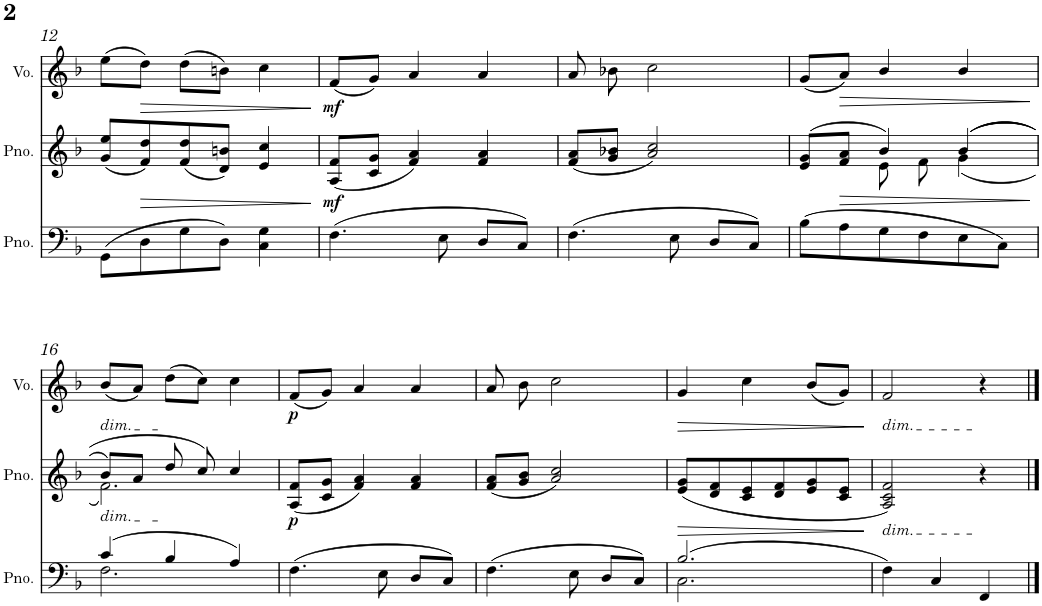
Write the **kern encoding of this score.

**kern	**kern	**dynam	**kern	**dynam
*part3	*part2	*part2	*part1	*part1
*staff3	*staff2	*staff2	*staff1	*staff1
*I"Piano	*I"Piano	*	*I"Voice	*
*I'Pno.	*I'Pno.	*	*I'Vo.	*
!!LO:PB:g=z
*clefF4	*clefG2	*	*clefG2	*
*k[b-]	*k[b-]	*	*k[b-]	*
*M3/4	*M3/4	*	*M3/4	*
=12	=12	=12	=12	=12
(8GG\L	(8g/ 8ee/L	.	(8ee\L	.
!	!	!LO:HP:b	!	!LO:HP:b
8D\	8f/ 8dd/)	>	8dd\J)	>
8G\	(8f/ 8dd/	.	(8dd\L	.
8D\J)	8d/ 8bn/J)	.	8bn\J)	.
4C\ 4G\	4e/ 4cc/	.	4cc\	.
.	.	]	.	]
=13	=13	=13	=13	=13
!	!	!LO:DY:b	!	!LO:DY:b
(4.F\	(8A/ 8f/L	mf	(8f/L	mf
.	8c/ 8g/J	.	8g/J)	.
.	4f/ 4a/)	.	4a/	.
8E\	.	.	.	.
8D/L	4f/ 4a/	.	4a/	.
8C/J)	.	.	.	.
=14	=14	=14	=14	=14
(4.F\	(8f/ 8a/L	.	8a/	.
.	8g/ 8b-X/J	.	8b-X\	.
.	2a/ 2cc/)	.	2cc\	.
8E\	.	.	.	.
8D/L	.	.	.	.
8C/J)	.	.	.	.
=15	=15	=15	=15	=15
*	*^	*	*	*
(8B-\L	(8e/ 8g/L	4ryy	.	(8g/L	.
!	!	!	!LO:HP:b	!	!LO:HP:b
8A\	8f/ 8a/J	.	>	8a/J)	>
8G\	4b-/)	8e\	.	4b-/	.
8F\	.	8f\	.	.	.
8E\	((4b-/	(4g\	.	4b-/	.
8C\J)	.	.	.	.	.
*	*v	*v	*	*	*
.	.	]	.	]
!!LO:LB:g=z
=16	=16	=16	=16	=16
*^	*^	*	*	*
!	!	!	!	!	!LO:TX:b:i:t=dim.	!
!	!	!LO:TX:b:i:t=dim.	!	!	!	!
(4c/	2.F\	8b-/L)	2.f\)	.	(8b-/L	.
.	.	8a/J	.	.	8a/J)	.
4B-/	.	8dd/	.	.	(8dd\L	.
.	.	8cc/)	.	.	8cc\J)	.
4A/)	.	4cc/	.	.	4cc\	.
*v	*v	*	*	*	*	*
*	*v	*v	*	*	*
=17	=17	=17	=17	=17
!	!	!LO:DY:b	!	!LO:DY:b
(4.F\	(8A/ 8f/L	p	(8f/L	p
.	8c/ 8g/J	.	8g/J)	.
.	4f/ 4a/)	.	4a/	.
8E\	.	.	.	.
8D/L	4f/ 4a/	.	4a/	.
8C/J)	.	.	.	.
=18	=18	=18	=18	=18
(4.F\	(8f/ 8a/L	.	8a/	.
.	8g/ 8b-/J	.	8b-\	.
.	2a/ 2cc/)	.	2cc\	.
8E\	.	.	.	.
8D/L	.	.	.	.
8C/J)	.	.	.	.
=19	=19	=19	=19	=19
*^	*	*	*	*
!	!	!	!LO:HP:b	!	!LO:HP:b
(2.B-/	2.C\	(8e/ 8g/L	>	4g/	>
.	.	8d/ 8f/	.	.	.
.	.	8c/ 8e/	.	4cc\	.
.	.	8d/ 8f/	.	.	.
.	.	8e/ 8g/	.	(8b-/L	.
.	.	8c/ 8e/J	.	8g/J)	.
*v	*v	*	*	*	*
.	.	]	.	]
=20	=20	=20	=20	=20
!	!	!	!LO:TX:b:i:t=dim.	!
!	!LO:TX:b:i:t=dim.	!	!	!
4F\)	2A/ 2c/ 2f/)	.	2f/	.
4C/	.	.	.	.
4FF/	4r	.	4r	.
==	==	==	==	==
*-	*-	*-	*-	*-
